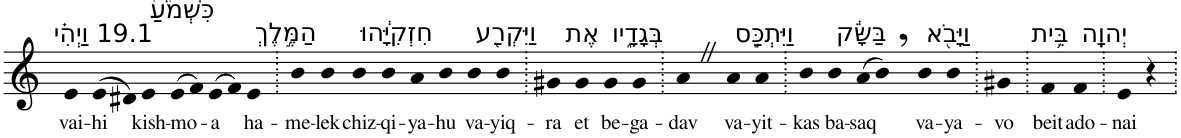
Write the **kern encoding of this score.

**kern	**text
*part1	*part1
*staff1	*staff1
*I"Piano	*
*I'Pno	*
*clefG2	*
*k[]	*
=1	=1
!LO:TX:a:t=19.1 וַיְהִ֗י	!
!	!LO:LY:b
4e	vai-
!	!LO:LY:b
(>8e	-hi
8d#X)	.
!LO:TX:a:t=כִּשְׁמֹ֙עַ֙	!
!	!LO:LY:b
4e	kish-
!	!LO:LY:b
(>8e	-mo-
8f)	.
!	!LO:LY:b
(>8e	-a
8f)	.
!LO:TX:a:t=הַמֶּ֣לֶךְ	!
!	!LO:LY:b
4e	ha-
=2.	=2.
!	!LO:LY:b
4b	-me-
!	!LO:LY:b
4b	-lek
!LO:TX:a:t=חִזְקִיָּ֔הוּ	!
!	!LO:LY:b
4b	chiz-
!	!LO:LY:b
4b	-qi-
!	!LO:LY:b
4a	-ya-
!	!LO:LY:b
4b	-hu
!LO:TX:a:t=וַיִּקְרַ֖ע	!
!	!LO:LY:b
4b	va-
!	!LO:LY:b
4b	-yiq-
=3.	=3.
!	!LO:LY:b
4g#X	-ra
!LO:TX:a:t=אֶת	!
!	!LO:LY:b
4g#	et
!LO:TX:a:t=בְּגָדָ֑יו	!
!	!LO:LY:b
4g#	be-
!	!LO:LY:b
4g#	-ga-
=4.	=4.
!	!LO:LY:b
4aZ	-dav
!LO:TX:a:t=וַיִּתְכַּ֣ס	!
!	!LO:LY:b
4a	va-
!	!LO:LY:b
4a	-yit-
=5.	=5.
!	!LO:LY:b
4b	-kas
!LO:TX:a:t=בַּשָּׂ֔ק	!
!	!LO:LY:b
4b	ba-
!	!LO:LY:b
(>8a	-saq
8b,)	.
!LO:TX:a:t=וַיָּבֹ֖א	!
!	!LO:LY:b
4b	va-
!	!LO:LY:b
4b	-ya-
=6.	=6.
!	!LO:LY:b
4g#X	-vo
=7.	=7.
!LO:TX:a:t=בֵּ֥ית	!
!	!LO:LY:b
4f	beit
!LO:TX:a:t=יְהוָֽה	!
!	!LO:LY:b
4f	ado-
=8.	=8.
!	!LO:LY:b
4e	-nai
4r	.
=.	=.
*-	*-
